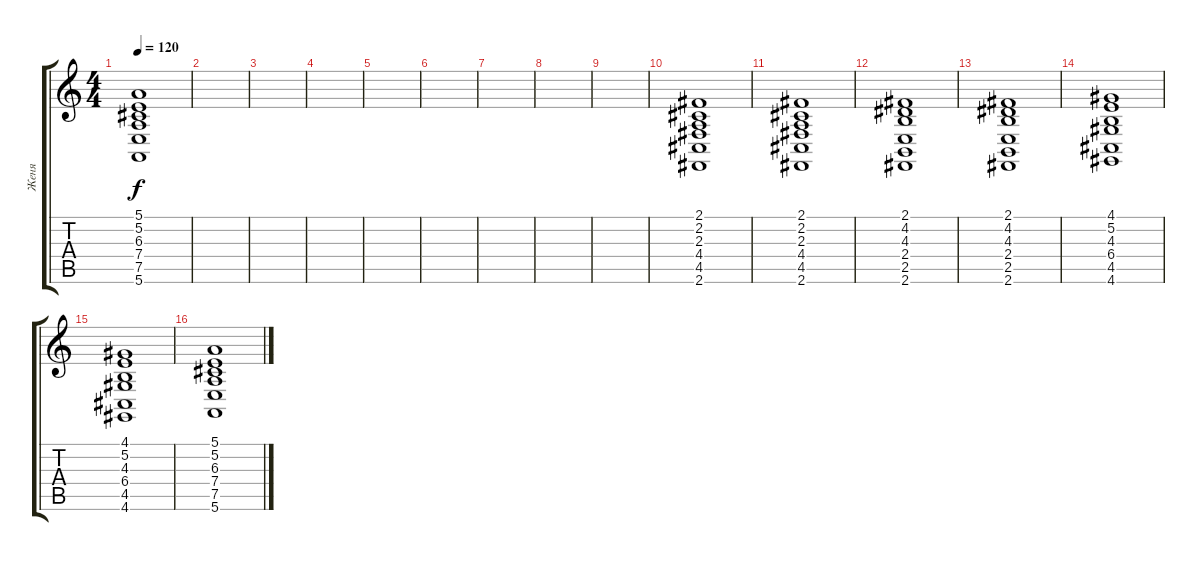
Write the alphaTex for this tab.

\track ("Женя" "Женя") {instrument stringensemble1}
\staff {score tabs}
\tuning (E4 B3 G3 D3 A2 E2) {hide}
\ts (4 4)
\tempo 120
\clef g2
\ks c
(5.1 5.2 6.3 7.4 7.5 5.6).1{dy f volume 2} |
|
|
|
|
|
|
|
|
(2.1 2.2 2.3 4.4 4.5 2.6).1{volume 7} |
(2.1 2.2 2.3 4.4 4.5 2.6).1 |
(2.1 4.2 4.3 2.4 2.5 2.6).1 |
(2.1 4.2 4.3 2.4 2.5 2.6).1 |
(4.1 5.2 4.3 6.4 4.5 4.6).1 |
(4.1 5.2 4.3 6.4 4.5 4.6).1 |
(5.1 5.2 6.3 7.4 7.5 5.6).1
